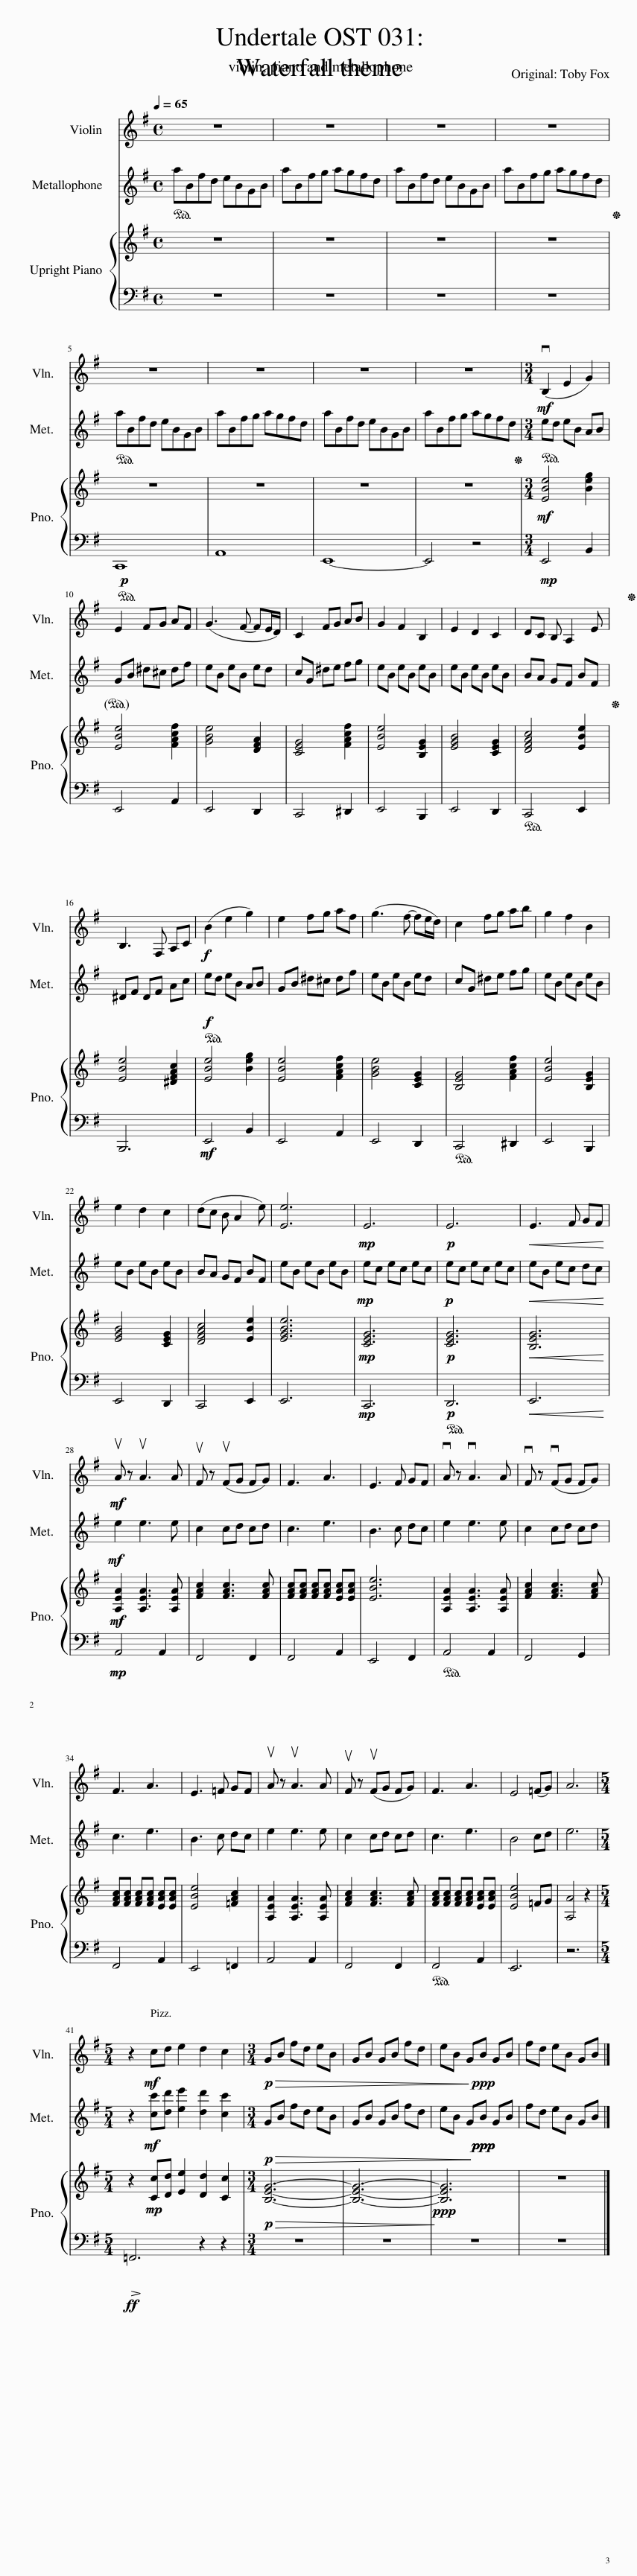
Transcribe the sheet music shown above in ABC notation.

X:1
%%score 1 2 { 3 | 4 }
L:1/8
Q:1/4=65
M:4/4
I:linebreak $
K:G
V:1 treble
V:2 treble
V:3 treble
V:4 bass
V:1
 z8 | z8 | z8 | z8 |$ z8 | %5
 z8 | z8 | z8 |[M:3/4]!mf! (vB,2 E2 G2) |$ E2 FG AF | %10
 (G3 F- FE/D/) | C2 FG AB | G2 F2 B,2 | E2 D2 C2 | DC B, A,2 E |$ %15
 B,3 F, A,C |!f! (B2 e2 g2) | e2 fg af | (g3 f- fe/d/) | c2 fg ab | %20
 g2 f2 B2 |$ e2 d2 c2 | (dc B A2 e) | [Ee]6 |!mp! E6 | %25
!p! E6 |!<(! E3 F GF!<)! |$!mf! uA z uA3 A | uF z (uFG FG) | F3 A3 | %30
 E3 F GF | vA z vA3 A | vF z (vFG FG) |$ F3 A3 | E3 =F GF | %35
 uA z uA3 A | uF z (uFG FG) | F3 A3 | E4 (=FG) | A6 |$ %40
[M:5/4] z2!mf! cd e2 d2 c2 |[M:3/4]!p!!>(! GB fd eB!>)! | GB GB fd | eB G!ppp!B GB | fd eB GB |] %45
V:2
!ped! aBfd eBGB!ped-up! | aBfg agfd | aBfd eBGB | aBfg agfd |$!ped! aBfd eBGB!ped-up! | %5
 aBfg agfd | aBfd eBGB | aBfg agfd |[M:3/4]!ped! ed eB AB |$ GB!ped-up! ^d^c df | %10
 eB eB ed | cG ^de fg | eB eB eB | eB eB eB | BA GF BF |$ %15
 ^DF DF Ac |!f!!ped! ed eB AB | GB!ped-up! ^d^c df | eB eB ed | cG ^de fg | %20
 eB eB eB |$ eB eB eB | BA GF BF | eB eB eB |!mp! ec ec ec | %25
!p! ec ec ec |!<(! eB ec dc!<)! |$!mf! e2 e3 e | c2 cd cd | c3 e3 | %30
 B3 c dc | e2 e3 e | c2 cd cd |$ c3 e3 | B3 c dc | %35
 e2 e3 e | c2 cd cd | c3 e3 | B4 cd | e6 |$ %40
[M:5/4] z2!mf! [cc'][dd'] [ee']2 [dd']2 [cc']2 |[M:3/4]!p!!>(! GB fd eB!>)! | GB GB fd | eB G!ppp!!ppp!B GB | fd eB GB |] %45
V:3
 z8 | z8 | z8 | z8 |$ z8!ped!!ped-up! | %5
 z8 | z8 | z8 |[M:3/4]!mf! [EBe]4 [Beg]2 |$ [EBe]4 [FAcf]2 | %10
 [GBe]4 [DFA]2 | [CEG]4 [FAcf]2 | [EBe]4 [B,EG]2 | [EGB]4 [CEG]2 | [DFAc]4!ped! [EBe]2!ped-up! |$ %15
 [EBe]4 [^DFAc]2 | [EBe]4 [Beg]2 | [EBe]4 [FAcf]2 | [GBe]4 [CEG]2 | [B,EG]4!ped! [FAcf]2!ped-up! | %20
 [EBe]4 [B,EG]2 |$ [EGB]4 [CEG]2 | [DFAc]4 [EBe]2 | [EGBe]6 |!mp! [CEG]6 | %25
!p! [CEG]6!ped!!ped-up! |!<(! [B,EG]6!<)! |$!mf! [A,EA]2 [A,EA]3 [A,EA] | [FAc]2 [FAc]3 [FAc] | [FAc][FAc] [FAc][FAc] [EAc][EAc] | %30
 [EBe]6 | [A,EA]2!ped! [A,EA]3 [A,EA]!ped-up! | [FAc]2 [FAc]3 [FAc] |$ [FAc][FAc] [FAc][FAc] [EAc][EAc] | [EBe]4 [=FAc]2 | %35
 [A,EA]2 [A,EA]3 [A,EA] | [FAc]2 [FAc]3 [FAc] | [FAc]!ped![FAc] [FAc][FAc] [EAc][EAc]!ped-up! | [EBe]4 =FG | [A,A]4 z2 |$ %40
[M:5/4] z2!mp! [Cc][Dd] [Ee]2 [Dd]2 [Cc]2 |[M:3/4]!p!!>(! [B,EG]6-!>)! | [B,EG]6- |!ppp! [B,EG]6 | z6 |] %45
V:4
 z8 | z8 | z8 | z8 |$!p! C,,8 | %5
 A,,8 | E,,8- | E,,4 z4 |[M:3/4]!mp! E,,4 B,,2 |$ E,,4 A,,2 | %10
 E,,4 D,,2 | C,,4 ^D,,2 | E,,4 B,,,2 | E,,4 D,,2 | C,,4 E,,2 |$ %15
 B,,,6 |!mf! E,,4 B,,2 | E,,4 A,,2 | E,,4 D,,2 | C,,4 ^D,,2 | %20
 E,,4 B,,,2 |$ E,,4 D,,2 | C,,4 E,,2 | E,,6 |!mp! C,,6 | %25
!p! D,,6 |!<(! E,,6!<)! |$!mp! A,,4 A,,2 | F,,4 F,,2 | F,,4 A,,2 | %30
 E,,4 F,,2 | A,,4 A,,2 | F,,4 G,,2 |$ F,,4 A,,2 | E,,4 =F,,2 | %35
 A,,4 A,,2 | F,,4 F,,2 | F,,4 A,,2 | E,,6 | z6 |$ %40
[M:5/4]!ff! !>!=F,,6 z2 z2 |[M:3/4] z6 | z6 | z6 | z6 |] %45
